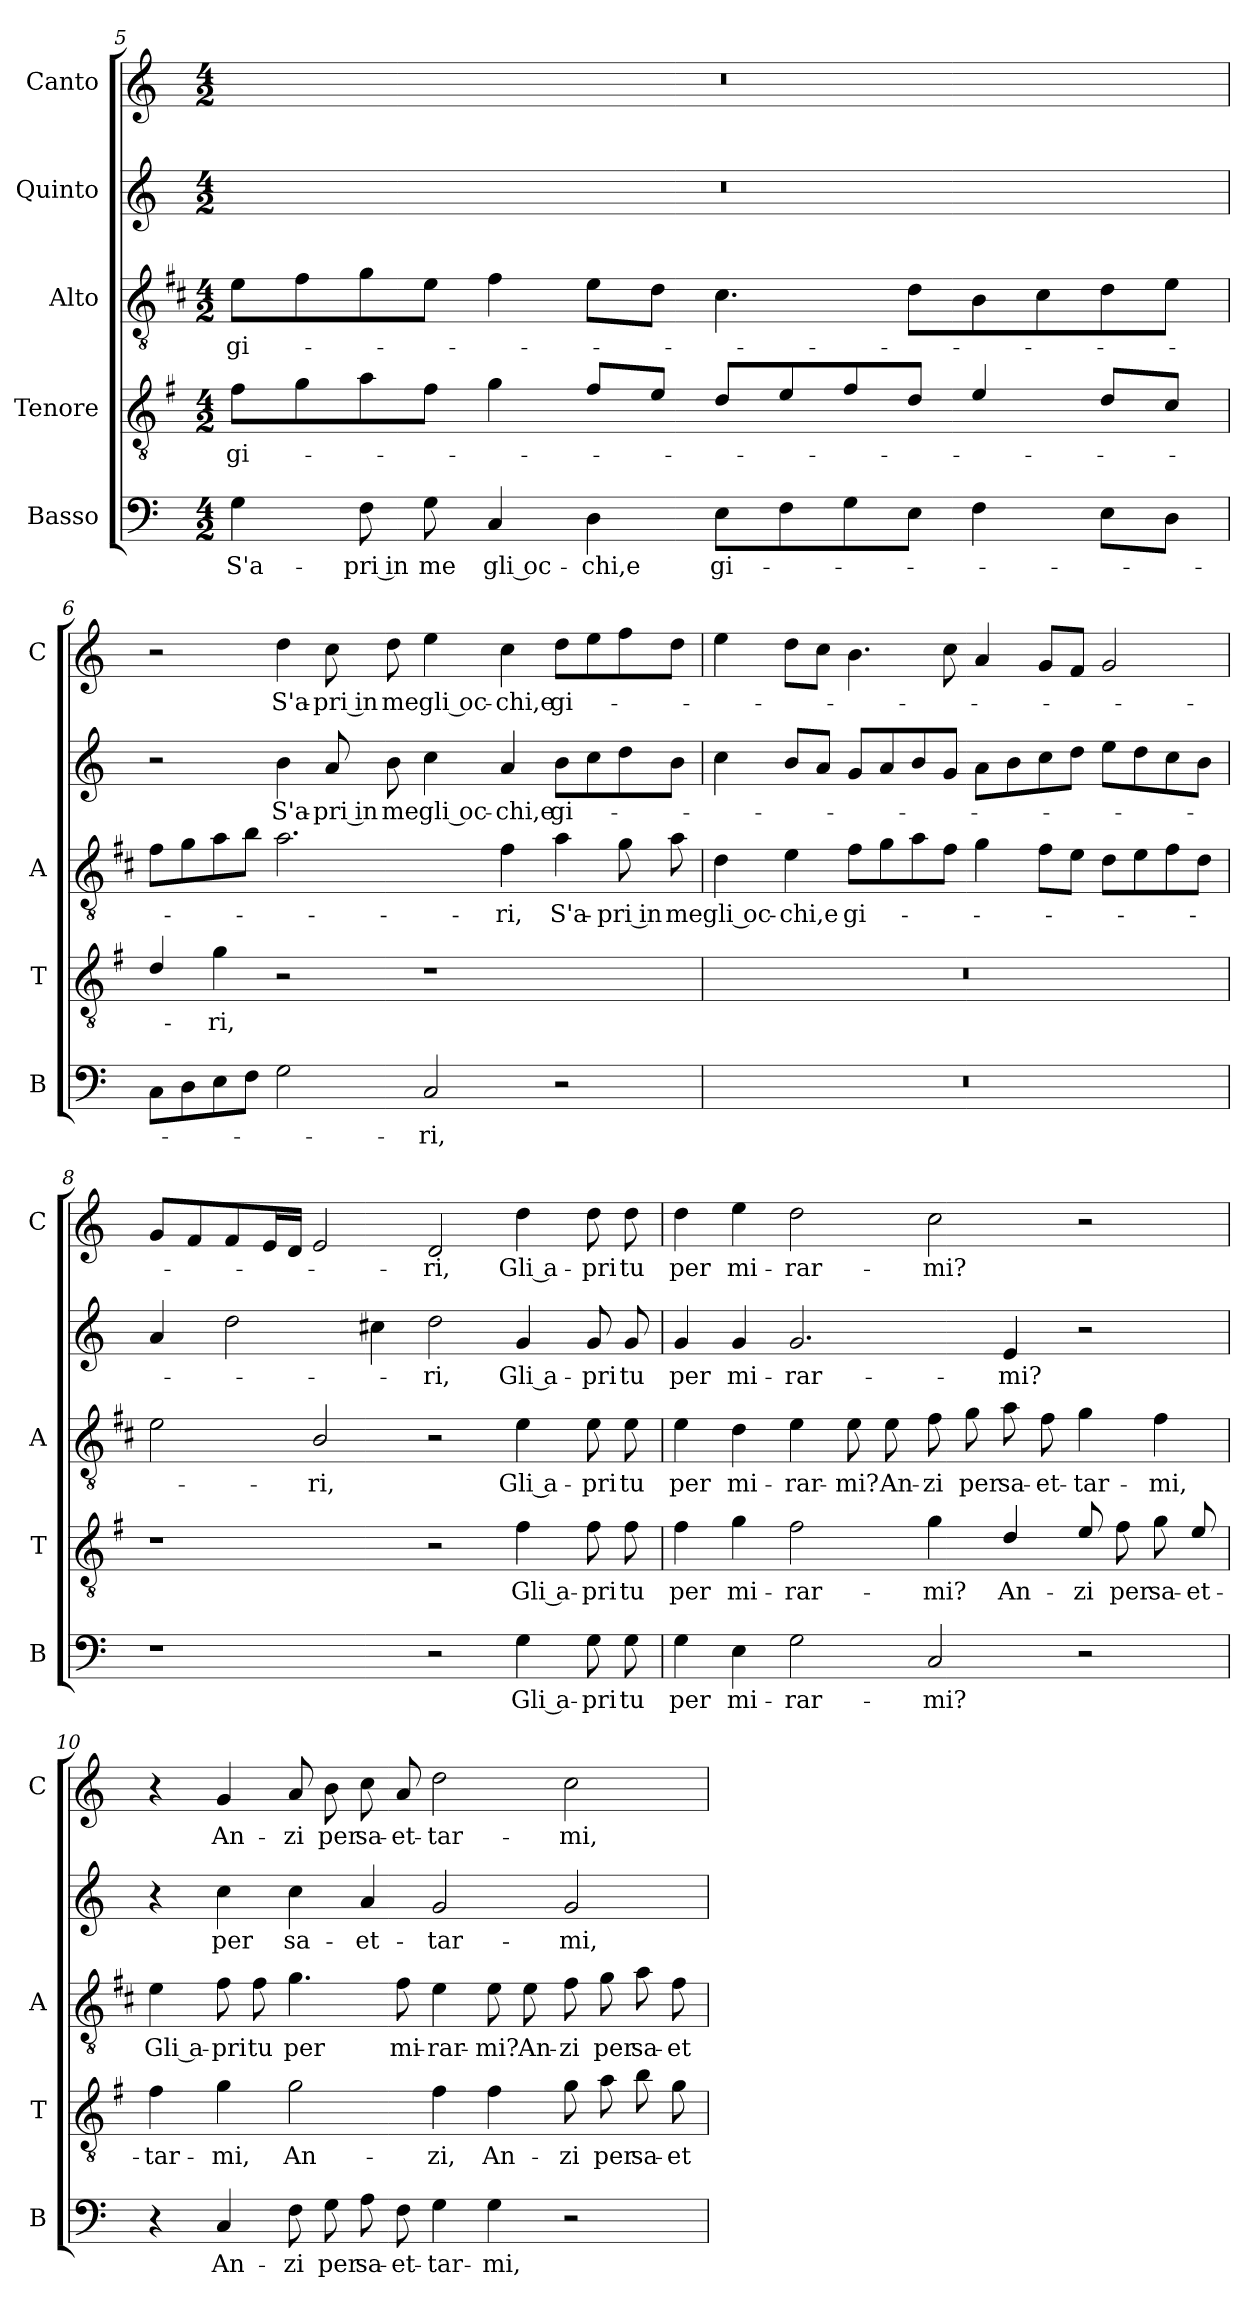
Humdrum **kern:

**kern	**text	**kern	**text	**kern	**text	**kern	**text	**kern	**text
*part5	*part5	*part4	*part4	*part3	*part3	*part2	*part2	*part1	*part1
*staff5	*staff5	*staff4	*staff4	*staff3	*staff3	*staff2	*staff2	*staff1	*staff1
*I"Basso	*	*I"Tenore	*	*I"Alto	*	*I"Quinto	*	*I"Canto	*
*I'B	*	*I'T	*	*I'A	*	*	*	*I'C	*
*clefF4	*	*clefGv2	*	*clefGv2	*	*clefG2	*	*clefG2	*
*	*	*ITrd4c7	*	*ITrd1c2	*	*	*	*	*
*k[]	*	*k[]	*	*k[]	*	*k[]	*	*k[]	*
*C:	*	*C:	*	*C:	*	*C:	*	*C:	*
*M4/2	*	*M4/2	*	*M4/2	*	*M4/2	*	*M4/2	*
=5	=5	=5	=5	=5	=5	=5	=5	=5	=5
!	!LO:LY:b	!	!LO:LY:b	!	!LO:LY:b	!	!	!	!
4G\	S'a-	8B\L	gi-	8d\L	gi-	0r	.	0r	.
.	.	8c\	.	8e\	.	.	.	.	.
!	!LO:LY:b	!	!	!	!	!	!	!	!
8F\	-pri in	8d\	.	8f\	.	.	.	.	.
!	!LO:LY:b	!	!	!	!	!	!	!	!
8G\	me	8B\J	.	8d\J	.	.	.	.	.
!	!LO:LY:b	!	!	!	!	!	!	!	!
4C/	gli oc-	4c\	.	4e\	.	.	.	.	.
!	!LO:LY:b	!	!	!	!	!	!	!	!
4D\	-chi,e	8B/L	.	8d\L	.	.	.	.	.
.	.	8A/J	.	8c\J	.	.	.	.	.
!	!LO:LY:b	!	!	!	!	!	!	!	!
8E\L	gi-	8G/L	.	4.B\	.	.	.	.	.
8F\	.	8A/	.	.	.	.	.	.	.
8G\	.	8B/	.	.	.	.	.	.	.
8E\J	.	8G/J	.	8c\L	.	.	.	.	.
4F\	.	4A/	.	8A\	.	.	.	.	.
.	.	.	.	8B\	.	.	.	.	.
8E\L	.	8G/L	.	8c\	.	.	.	.	.
8D\J	.	8F/J	.	8d\J	.	.	.	.	.
!!LO:PB:g=z
=6	=6	=6	=6	=6	=6	=6	=6	=6	=6
8C\L	.	4G/	.	8e\L	.	2r	.	2r	.
8D\	.	.	.	8f\	.	.	.	.	.
!	!	!	!LO:LY:b	!	!	!	!	!	!
8E\	.	4c\	-ri,	8g\	.	.	.	.	.
8F\J	.	.	.	8a\J	.	.	.	.	.
!	!	!	!	!	!	!	!LO:LY:b	!	!LO:LY:b
2G\	.	2r	.	2.g\	.	4b\	S'a-	4dd\	S'a-
!	!	!	!	!	!	!	!LO:LY:b	!	!LO:LY:b
.	.	.	.	.	.	8a/	-pri in	8cc\	-pri in
!	!	!	!	!	!	!	!LO:LY:b	!	!LO:LY:b
.	.	.	.	.	.	8b\	me	8dd\	me
!	!LO:LY:b	!	!	!	!	!	!LO:LY:b	!	!LO:LY:b
2C/	-ri,	1r	.	.	.	4cc\	gli oc-	4ee\	gli oc-
!	!	!	!	!	!LO:LY:b	!	!LO:LY:b	!	!LO:LY:b
.	.	.	.	4e\	-ri,	4a/	-chi,e	4cc\	-chi,e
!	!	!	!	!	!LO:LY:b	!	!LO:LY:b	!	!LO:LY:b
2r	.	.	.	4g\	S'a-	8b\L	gi-	8dd\L	gi-
.	.	.	.	.	.	8cc\	.	8ee\	.
!	!	!	!	!	!LO:LY:b	!	!	!	!
.	.	.	.	8f\	-pri in	8dd\	.	8ff\	.
!	!	!	!	!	!LO:LY:b	!	!	!	!
.	.	.	.	8g\	me	8b\J	.	8dd\J	.
=7	=7	=7	=7	=7	=7	=7	=7	=7	=7
!	!	!	!	!	!LO:LY:b	!	!	!	!
0r	.	0r	.	4c\	gli oc-	4cc\	.	4ee\	.
!	!	!	!	!	!LO:LY:b	!	!	!	!
.	.	.	.	4d\	-chi,e	8b/L	.	8dd\L	.
.	.	.	.	.	.	8a/J	.	8cc\J	.
!	!	!	!	!	!LO:LY:b	!	!	!	!
.	.	.	.	8e\L	gi-	8g/L	.	4.b\	.
.	.	.	.	8f\	.	8a/	.	.	.
.	.	.	.	8g\	.	8b/	.	.	.
.	.	.	.	8e\J	.	8g/J	.	8cc\	.
.	.	.	.	4f\	.	8a\L	.	4a/	.
.	.	.	.	.	.	8b\	.	.	.
.	.	.	.	8e\L	.	8cc\	.	8g/L	.
.	.	.	.	8d\J	.	8dd\J	.	8f/J	.
.	.	.	.	8c\L	.	8ee\L	.	2g/	.
.	.	.	.	8d\	.	8dd\	.	.	.
.	.	.	.	8e\	.	8cc\	.	.	.
.	.	.	.	8c\J	.	8b\J	.	.	.
=8	=8	=8	=8	=8	=8	=8	=8	=8	=8
1r	.	1r	.	2d\	.	4a/	.	8g/L	.
.	.	.	.	.	.	.	.	8f/	.
.	.	.	.	.	.	2dd\	.	8f/	.
.	.	.	.	.	.	.	.	16e/L	.
.	.	.	.	.	.	.	.	16d/JJ	.
!	!	!	!	!	!LO:LY:b	!	!	!	!
.	.	.	.	2A/	-ri,	.	.	2e/	.
.	.	.	.	.	.	4cc#X\	.	.	.
!	!	!	!	!	!	!	!LO:LY:b	!	!LO:LY:b
2r	.	2r	.	2r	.	2dd\	-ri,	2d/	-ri,
!	!LO:LY:b	!	!LO:LY:b	!	!LO:LY:b	!	!LO:LY:b	!	!LO:LY:b
4G\	Gli a-	4B\	Gli a-	4d\	Gli a-	4g/	Gli a-	4dd\	Gli a-
!	!LO:LY:b	!	!LO:LY:b	!	!LO:LY:b	!	!LO:LY:b	!	!LO:LY:b
8G\	-pri	8B\	-pri	8d\	-pri	8g/	-pri	8dd\	-pri
!	!LO:LY:b	!	!LO:LY:b	!	!LO:LY:b	!	!LO:LY:b	!	!LO:LY:b
8G\	tu	8B\	tu	8d\	tu	8g/	tu	8dd\	tu
!!LO:LB:g=z
=9	=9	=9	=9	=9	=9	=9	=9	=9	=9
!	!LO:LY:b	!	!LO:LY:b	!	!LO:LY:b	!	!LO:LY:b	!	!LO:LY:b
4G\	per	4B\	per	4d\	per	4g/	per	4dd\	per
!	!LO:LY:b	!	!LO:LY:b	!	!LO:LY:b	!	!LO:LY:b	!	!LO:LY:b
4E\	mi-	4c\	mi-	4c\	mi-	4g/	mi-	4ee\	mi-
!	!LO:LY:b	!	!LO:LY:b	!	!LO:LY:b	!	!LO:LY:b	!	!LO:LY:b
2G\	-rar-	2B\	-rar-	4d\	-rar-	2.g/	-rar-	2dd\	-rar-
!	!	!	!	!	!LO:LY:b	!	!	!	!
.	.	.	.	8d\	-mi?	.	.	.	.
!	!	!	!	!	!LO:LY:b	!	!	!	!
.	.	.	.	8d\	An-	.	.	.	.
!	!LO:LY:b	!	!LO:LY:b	!	!LO:LY:b	!	!	!	!LO:LY:b
2C/	-mi?	4c\	-mi?	8e\	-zi	.	.	2cc\	-mi?
!	!	!	!	!	!LO:LY:b	!	!	!	!
.	.	.	.	8f\	per	.	.	.	.
!	!	!	!LO:LY:b	!	!LO:LY:b	!	!LO:LY:b	!	!
.	.	4G/	An-	8g\	sa-	4e/	-mi?	.	.
!	!	!	!	!	!LO:LY:b	!	!	!	!
.	.	.	.	8e\	-et-	.	.	.	.
!	!	!	!LO:LY:b	!	!LO:LY:b	!	!	!	!
2r	.	8A/	-zi	4f\	-tar-	2r	.	2r	.
!	!	!	!LO:LY:b	!	!	!	!	!	!
.	.	8B\	per	.	.	.	.	.	.
!	!	!	!LO:LY:b	!	!LO:LY:b	!	!	!	!
.	.	8c\	sa-	4e\	-mi,	.	.	.	.
!	!	!	!LO:LY:b	!	!	!	!	!	!
.	.	8A/	-et-	.	.	.	.	.	.
=10	=10	=10	=10	=10	=10	=10	=10	=10	=10
!	!	!	!LO:LY:b	!	!LO:LY:b	!	!	!	!
4r	.	4B\	-tar-	4d\	Gli a-	4r	.	4r	.
!	!LO:LY:b	!	!LO:LY:b	!	!LO:LY:b	!	!LO:LY:b	!	!LO:LY:b
4C/	An-	4c\	-mi,	8e\	-pri	4cc\	per	4g/	An-
!	!	!	!	!	!LO:LY:b	!	!	!	!
.	.	.	.	8e\	tu	.	.	.	.
!	!LO:LY:b	!	!LO:LY:b	!	!LO:LY:b	!	!LO:LY:b	!	!LO:LY:b
8F\	-zi	2c\	An-	4.f\	per	4cc\	sa-	8a/	-zi
!	!LO:LY:b	!	!	!	!	!	!	!	!LO:LY:b
8G\	per	.	.	.	.	.	.	8b\	per
!	!LO:LY:b	!	!	!	!	!	!LO:LY:b	!	!LO:LY:b
8A\	sa-	.	.	.	.	4a/	-et-	8cc\	sa-
!	!LO:LY:b	!	!	!	!LO:LY:b	!	!	!	!LO:LY:b
8F\	-et-	.	.	8e\	mi-	.	.	8a/	-et-
!	!LO:LY:b	!	!LO:LY:b	!	!LO:LY:b	!	!LO:LY:b	!	!LO:LY:b
4G\	-tar-	4B\	-zi,	4d\	-rar-	2g/	-tar-	2dd\	-tar-
!	!LO:LY:b	!	!LO:LY:b	!	!LO:LY:b	!	!	!	!
4G\	-mi,	4B\	An-	8d\	-mi?	.	.	.	.
!	!	!	!	!	!LO:LY:b	!	!	!	!
.	.	.	.	8d\	An-	.	.	.	.
!	!	!	!LO:LY:b	!	!LO:LY:b	!	!LO:LY:b	!	!LO:LY:b
2r	.	8c\	-zi	8e\	-zi	2g/	-mi,	2cc\	-mi,
!	!	!	!LO:LY:b	!	!LO:LY:b	!	!	!	!
.	.	8d\	per	8f\	per	.	.	.	.
!	!	!	!LO:LY:b	!	!LO:LY:b	!	!	!	!
.	.	8e\	sa-	8g\	sa-	.	.	.	.
!	!	!	!LO:LY:b	!	!LO:LY:b	!	!	!	!
.	.	8c\	-et-	8e\	-et-	.	.	.	.
=	=	=	=	=	=	=	=	=	=
*-	*-	*-	*-	*-	*-	*-	*-	*-	*-
